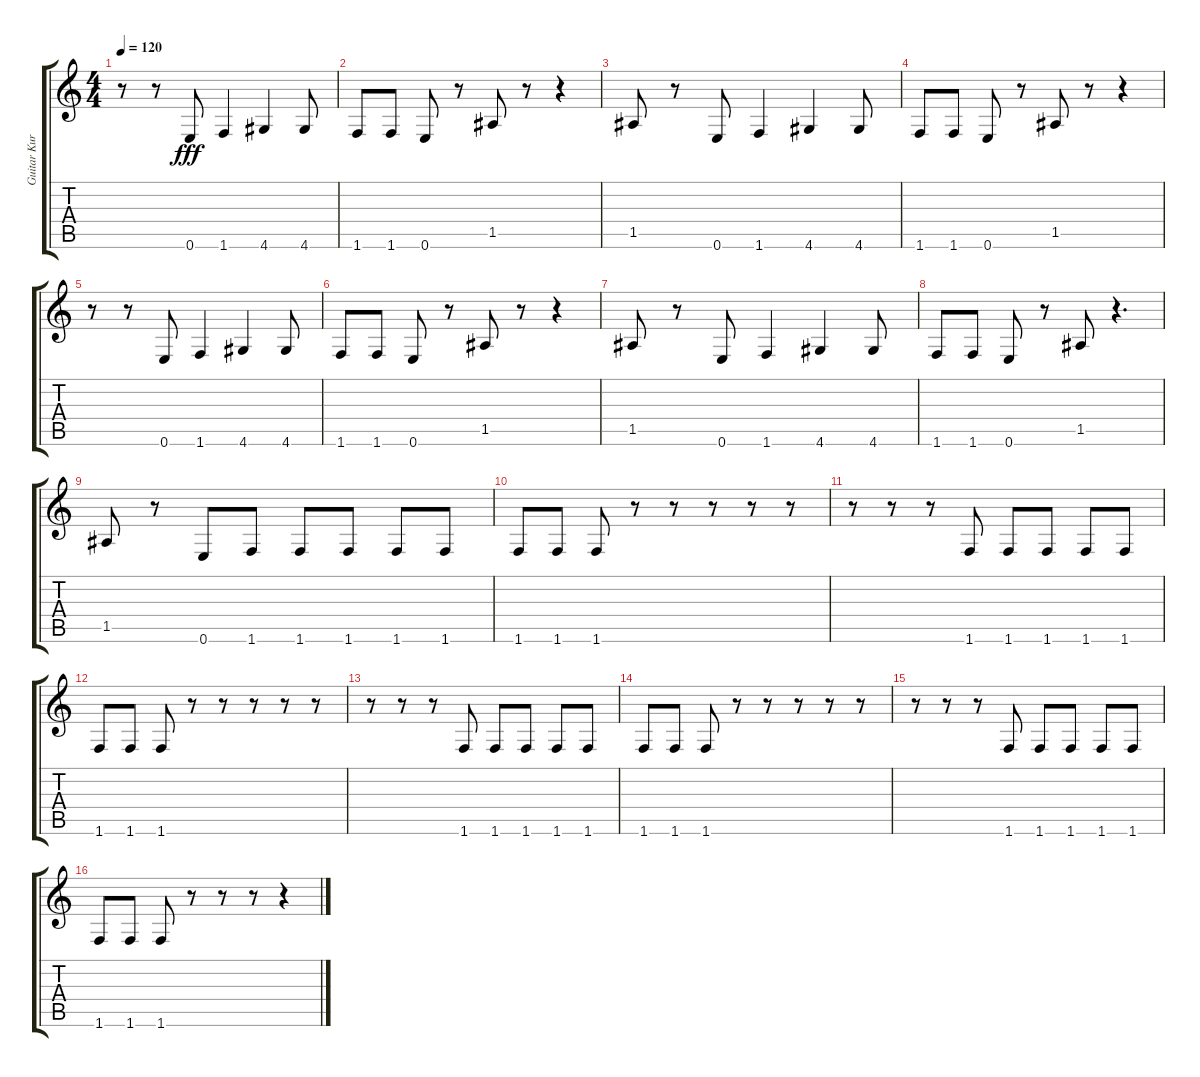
\track ("Guitar Kurt" "Guitar Kur") {instrument acousticguitarnylon}
\staff {score tabs}
\tuning (E4 B3 G3 D3 A2 E2) {hide}
\ts (4 4)
\tempo 120
\clef g2
\ks c
r.8{dy fff} r.8 0.6.8 1.6.4 4.6.4 4.6.8 |
1.6.8 1.6.8 0.6.8 r.8 1.5.8 r.8 r.4 |
1.5.8 r.8 0.6.8 1.6.4 4.6.4 4.6.8 |
1.6.8 1.6.8 0.6.8 r.8 1.5.8 r.8 r.4 |
r.8 r.8 0.6.8 1.6.4 4.6.4 4.6.8 |
1.6.8 1.6.8 0.6.8 r.8 1.5.8 r.8 r.4 |
1.5.8 r.8 0.6.8 1.6.4 4.6.4 4.6.8 |
1.6.8 1.6.8 0.6.8 r.8 1.5.8 r.4{d} |
1.5.8 r.8 0.6.8 1.6.8 1.6.8 1.6.8 1.6.8 1.6.8 |
1.6.8 1.6.8 1.6.8 r.8 r.8 r.8 r.8 r.8 |
r.8 r.8 r.8 1.6.8 1.6.8 1.6.8 1.6.8 1.6.8 |
1.6.8 1.6.8 1.6.8 r.8 r.8 r.8 r.8 r.8 |
r.8 r.8 r.8 1.6.8 1.6.8 1.6.8 1.6.8 1.6.8 |
1.6.8 1.6.8 1.6.8 r.8 r.8 r.8 r.8 r.8 |
r.8 r.8 r.8 1.6.8 1.6.8 1.6.8 1.6.8 1.6.8 |
1.6.8 1.6.8 1.6.8 r.8 r.8 r.8 r.4
